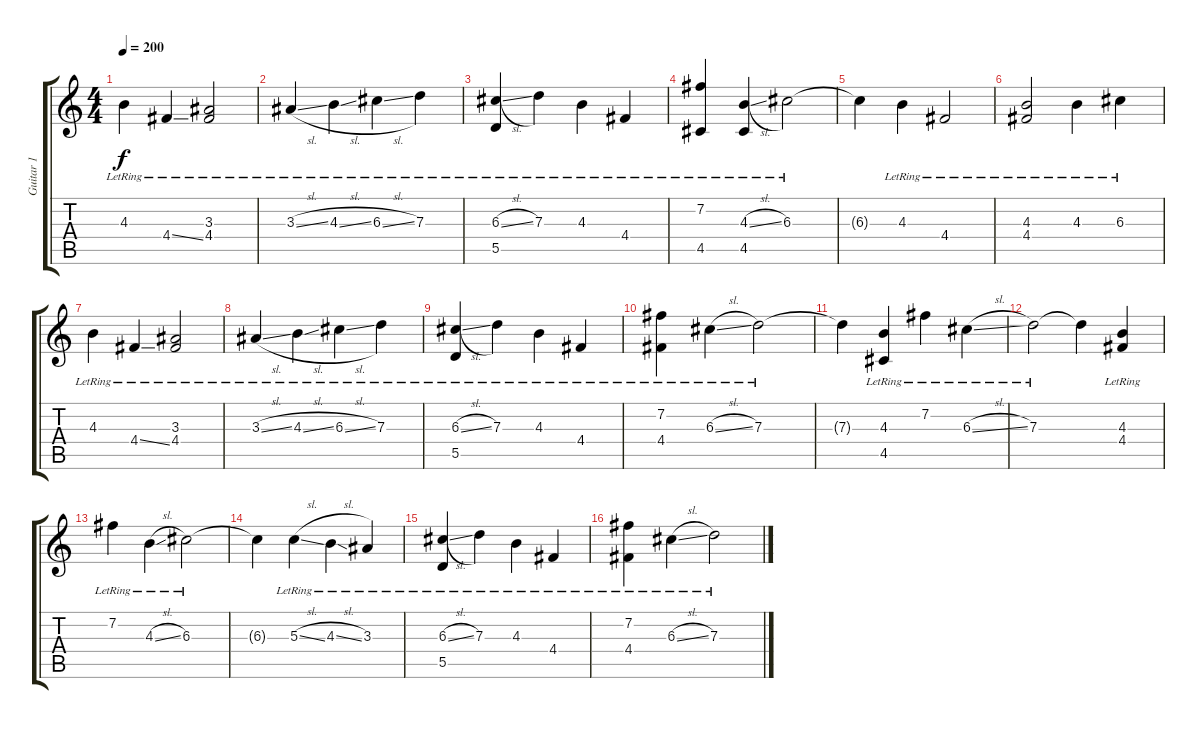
\track ("Guitar 1" "Guitar 1") {instrument acousticguitarnylon}
\staff {score tabs}
\tuning (E4 B3 G3 D3 A2 D2) {hide}
\ts (4 4)
\tempo 200
\clef g2
\ks c
4.3{lr}.4{dy f} 4.4{ss lr}.4 (3.3{lr} 4.4{lr}).2 |
3.3{sl lr}.4 4.3{sl lr}.4 6.3{sl lr}.4 7.3{lr}.4 |
(6.3{sl lr} 5.5{lr}).4 7.3{lr}.4 4.3{lr}.4 4.4{lr}.4 |
(7.2{lr} 4.5{lr}).4 (4.3{sl lr} 4.5{lr}).4 6.3{lr}.2 |
6.3{t}.4 4.3{lr}.4 4.4{lr}.2 |
(4.3{lr} 4.4{lr}).2 4.3{lr}.4 6.3{lr}.4 |
4.3{lr}.4 4.4{ss lr}.4 (3.3{lr} 4.4{lr}).2 |
3.3{sl lr}.4 4.3{sl lr}.4 6.3{sl lr}.4 7.3{lr}.4 |
(6.3{sl lr} 5.5{lr}).4 7.3{lr}.4 4.3{lr}.4 4.4{lr}.4 |
(7.2{lr} 4.4).4 6.3{sl lr}.4 7.3{lr}.2 |
7.3{t}.4 (4.3{lr} 4.5{lr}).4 7.2{lr}.4 6.3{sl lr}.4 |
7.3{lr}.2 7.3{t}.4 (4.3{lr} 4.4).4 |
7.2{lr}.4 4.3{sl lr}.4 6.3{lr}.2 |
6.3{t}.4 5.3{sl lr}.4 4.3{sl lr}.4 3.3{lr}.4 |
(6.3{sl lr} 5.5{lr}).4 7.3{lr}.4 4.3{lr}.4 4.4{lr}.4 |
(7.2{lr} 4.4).4 6.3{sl lr}.4 7.3{lr}.2
